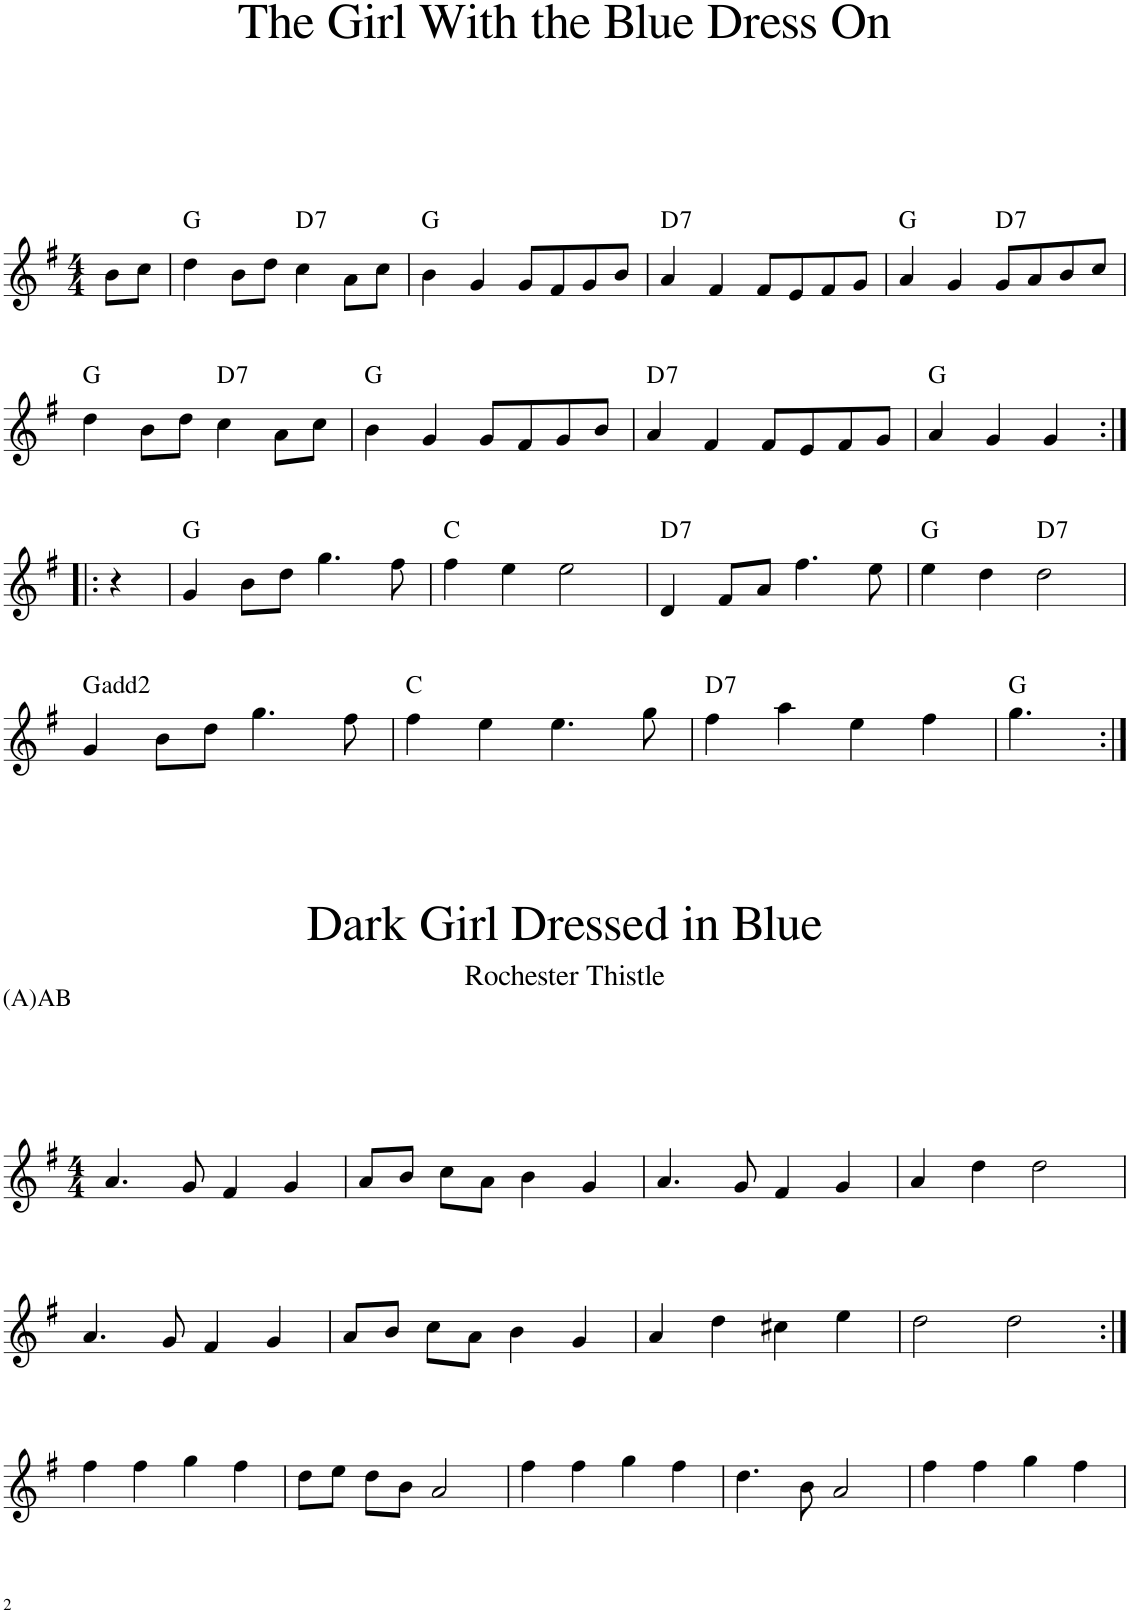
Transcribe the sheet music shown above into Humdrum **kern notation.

**kern	**harte
*part1	*part1
*staff1	*
*I"Piano	*
*I'Pno	*
!!LO:PB:g=z
*clefG2	*
*k[f#]	*
*G:	*
*M4/4	*
=1	=1
8b\L	.
8cc\J	.
=2	=2
4dd\	G:maj
8b\L	.
8dd\J	.
!	!LO:H:kt=7
4cc\	D:7
8a\L	.
8cc\J	.
=3	=3
4b\	G:maj
4g/	.
8g/L	.
8f#/	.
8g/	.
8b/J	.
=4	=4
!	!LO:H:kt=7
4a/	D:7
4f#/	.
8f#/L	.
8e/	.
8f#/	.
8g/J	.
=5	=5
4a/	G:maj
4g/	.
!	!LO:H:kt=7
8g/L	D:7
8a/	.
8b/	.
8cc/J	.
!!LO:LB:g=z
=6	=6
4dd\	G:maj
8b\L	.
8dd\J	.
!	!LO:H:kt=7
4cc\	D:7
8a\L	.
8cc\J	.
=7	=7
4b\	G:maj
4g/	.
8g/L	.
8f#/	.
8g/	.
8b/J	.
=8	=8
!	!LO:H:kt=7
4a/	D:7
4f#/	.
8f#/L	.
8e/	.
8f#/	.
8g/J	.
=9	=9
4a/	G:maj
4g/	.
4g/	.
!!LO:LB:g=z
=10:|!|:	=10:|!|:
4r	.
=11	=11
4g/	G:maj
8b\L	.
8dd\J	.
4.gg\	.
8ff#\	.
=12	=12
4ff#\	C:maj
4ee\	.
2ee\	.
=13	=13
!	!LO:H:kt=7
4d/	D:7
8f#/L	.
8a/J	.
4.ff#\	.
8ee\	.
=14	=14
4ee\	G:maj
4dd\	.
!	!LO:H:kt=7
2dd\	D:7
!!LO:LB:g=z
=15	=15
4g/	G:maj(2)
8b\L	.
8dd\J	.
4.gg\	.
8ff#\	.
=16	=16
4ff#\	C:maj
4ee\	.
4.ee\	.
8gg\	.
=17	=17
!	!LO:H:kt=7
4ff#\	D:7
4aa\	.
4ee\	.
4ff#\	.
=18	=18
4.gg\	G:maj
!!LO:LB:g=z
=1:|!	=1:|!
*k[f#]	*
*G:	*
*M4/4	*
4.a/	.
8g/	.
4f#/	.
4g/	.
=2	=2
8a/L	.
8b/J	.
8cc\L	.
8a\J	.
4b\	.
4g/	.
=3	=3
4.a/	.
8g/	.
4f#/	.
4g/	.
=4	=4
4a/	.
4dd\	.
2dd\	.
!!LO:LB:g=z
=5	=5
4.a/	.
8g/	.
4f#/	.
4g/	.
=6	=6
8a/L	.
8b/J	.
8cc\L	.
8a\J	.
4b\	.
4g/	.
=7	=7
4a/	.
4dd\	.
4cc#X\	.
4ee\	.
=8	=8
2dd\	.
2dd\	.
!!LO:LB:g=z
=9:|!	=9:|!
4ff#\	.
4ff#\	.
4gg\	.
4ff#\	.
=10	=10
8dd\L	.
8ee\J	.
8dd\L	.
8b\J	.
2a/	.
=11	=11
4ff#\	.
4ff#\	.
4gg\	.
4ff#\	.
=12	=12
4.dd\	.
8b\	.
2a/	.
=13	=13
4ff#\	.
4ff#\	.
4gg\	.
4ff#\	.
=	=
*-	*-
